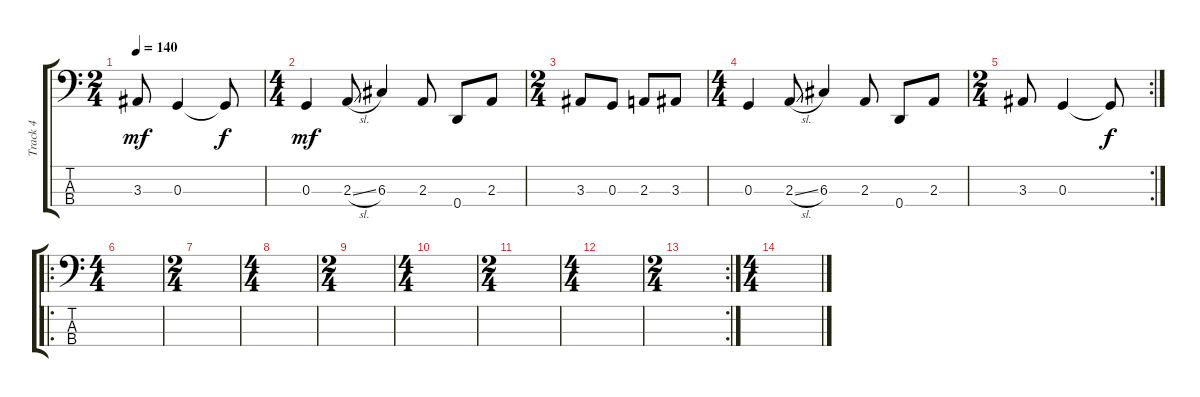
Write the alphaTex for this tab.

\track ("Track 4" "Track 4") {instrument electricbassfinger}
\staff {score tabs}
\tuning (F2 C2 G1 D1) {hide}
\ts (2 4)
\tempo 140
\clef f4
\ks c
3.3.8{dy mf} 0.3.4 0.3{t}.8{dy f} |
\ts (4 4)
0.3.4{dy mf} 2.3{sl}.8 6.3.4 2.3.8 0.4.8 2.3.8 |
\ts (2 4)
3.3.8 0.3.8 2.3.8 3.3.8 |
\ts (4 4)
0.3.4 2.3{sl}.8 6.3.4 2.3.8 0.4.8 2.3.8 |
\rc 2
\ts (2 4)
3.3.8 0.3.4 0.3{t}.8{dy f} |
\ro
\ts (4 4)
|
\ts (2 4)
|
\ts (4 4)
|
\ts (2 4)
|
\ts (4 4)
|
\ts (2 4)
|
\ts (4 4)
|
\rc 2
\ts (2 4)
|
\ts (4 4)
